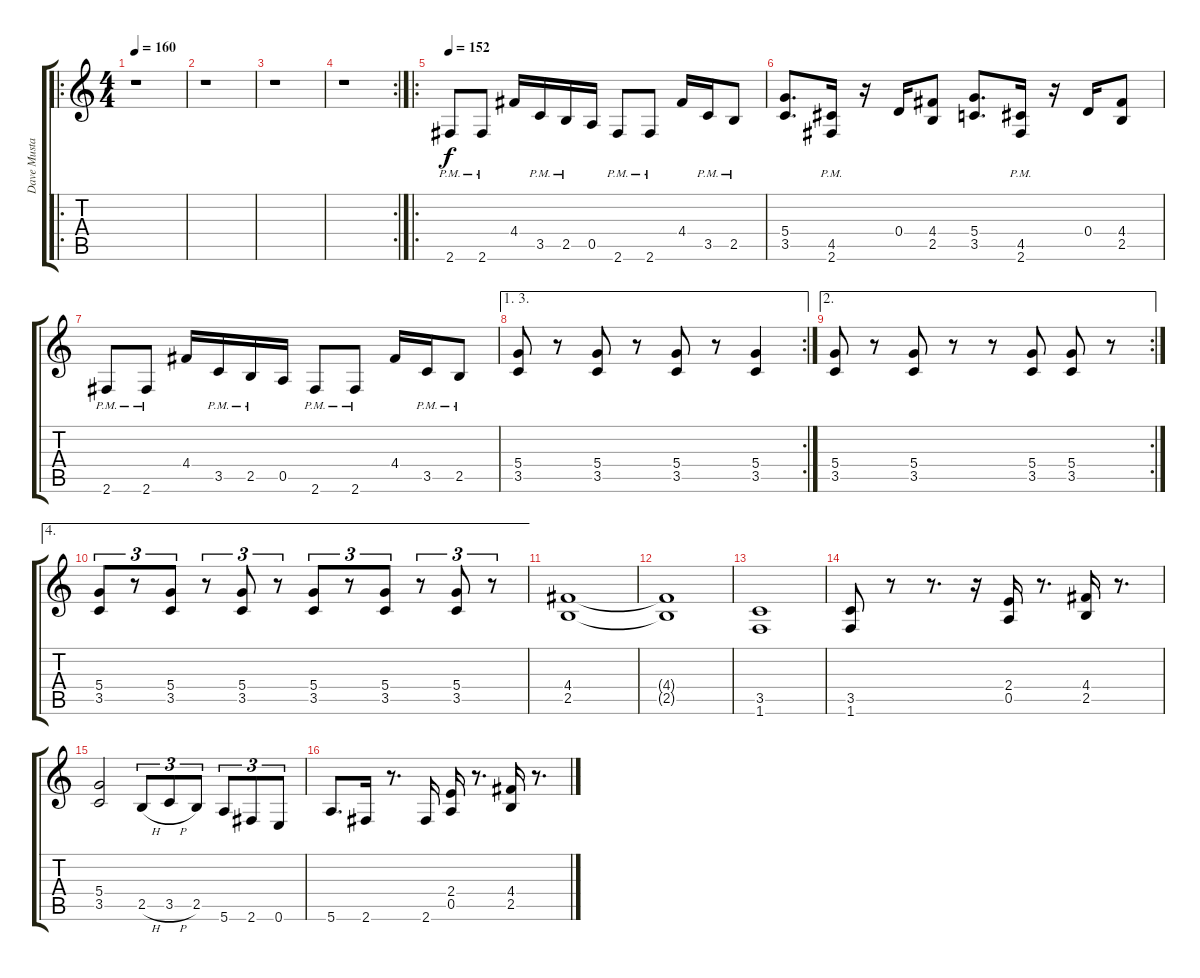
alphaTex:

\track ("Dave Mustaine" "Dave Musta") {instrument distortionguitar}
\staff {score tabs}
\tuning (E4 B3 G3 D3 A2 E2) {hide}
\ro
\ts (4 4)
\tempo 160
\clef g2
\ks c
r.1{dy f instrument distortionguitar} |
r.1 |
r.1 |
\rc 2
r.1 |
\ro
\tempo 152
2.6{pm}.8 2.6{pm}.8 4.4.16 3.5{pm}.16 2.5{pm}.16 0.5.16 2.6{pm}.8 2.6{pm}.8 4.4.16 3.5{pm}.16 2.5{pm}.8 |
(5.4 3.5).8{d} (4.5 2.6{pm}).16 r.16 0.4.16 (4.4 2.5).8 (5.4 3.5).8{d} (4.5 2.6{pm}).16 r.16 0.4.16 (4.4 2.5).8 |
2.6{pm}.8 2.6{pm}.8 4.4.16 3.5{pm}.16 2.5{pm}.16 0.5.16 2.6{pm}.8 2.6{pm}.8 4.4.16 3.5{pm}.16 2.5{pm}.8 |
\ae (1 3)
\rc 2
(5.4 3.5).8 r.8 (5.4 3.5).8 r.8 (5.4 3.5).8 r.8 (5.4 3.5).4 |
\ae 2
\rc 2
(5.4 3.5).8 r.8 (5.4 3.5).8 r.8 r.8 (5.4 3.5).8 (5.4 3.5).8 r.8 |
\ae 4
(5.4 3.5).8{tu (3 2)} r.8{tu (3 2)} (5.4 3.5).8{tu (3 2)} r.8{tu (3 2)} (5.4 3.5).8{tu (3 2)} r.8{tu (3 2)} (5.4 3.5).8{tu (3 2)} r.8{tu (3 2)} (5.4 3.5).8{tu (3 2)} r.8{tu (3 2)} (5.4 3.5).8{tu (3 2)} r.8{tu (3 2)} |
(4.4 2.5).1 |
(4.4{t} 2.5{t}).1 |
(3.5 1.6).1 |
(3.5 1.6).8 r.8 r.8{d} r.16 (2.4 0.5).16 r.8{d} (4.4 2.5).16 r.8{d} |
(5.4 3.5).2 2.5{h}.8{tu (3 2)} 3.5{h}.8{tu (3 2)} 2.5.8{tu (3 2)} 5.6.8{tu (3 2)} 2.6.8{tu (3 2)} 0.6.8{tu (3 2)} |
5.6.8{d} 2.6.16 r.8{d} 2.6.16 (2.4 0.5).16 r.8{d} (4.4 2.5).16 r.8{d}
